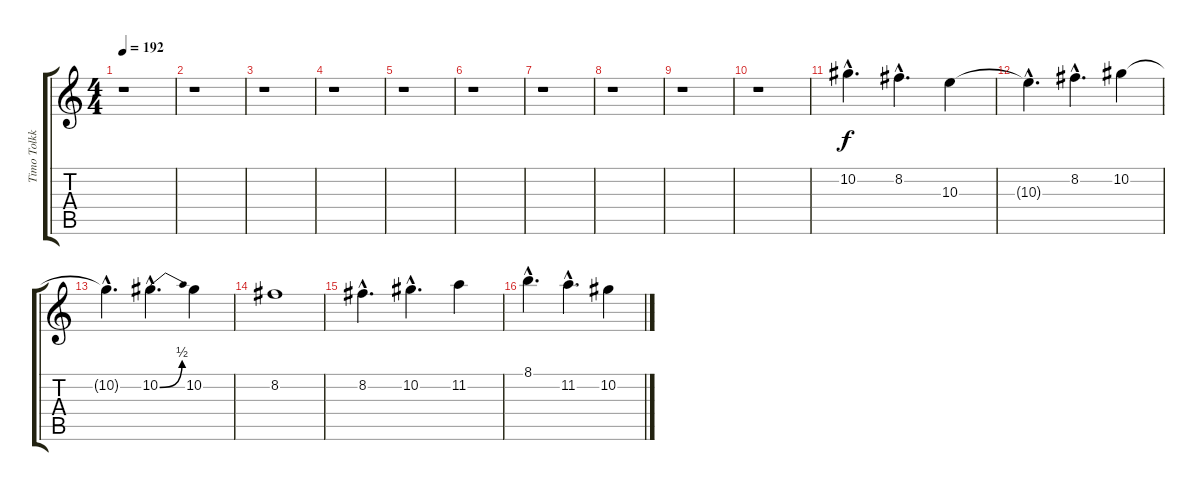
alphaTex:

\track ("Timo Tolkki" "Timo Tolkk") {instrument distortionguitar}
\staff {score tabs}
\tuning (Eb4 Bb3 Gb3 Db3 Ab2 Eb2) {hide}
\ts (4 4)
\tempo 192
\clef g2
\ks c
r.1{dy f instrument distortionguitar} |
r.1 |
r.1 |
r.1 |
r.1 |
r.1 |
r.1 |
r.1 |
r.1 |
r.1 |
10.2{hac}.4{d} 8.2{hac}.4{d} 10.3.4 |
10.3{hac t}.4{d} 8.2{hac}.4{d} 10.2.4 |
10.2{hac t}.4{d} 10.2{be (bend 0 0 60 2) hac}.4{d} 10.2.4 |
8.2.1 |
8.2{hac}.4{d} 10.2{hac}.4{d} 11.2.4 |
8.1{hac}.4{d} 11.2{hac}.4{d} 10.2.4
